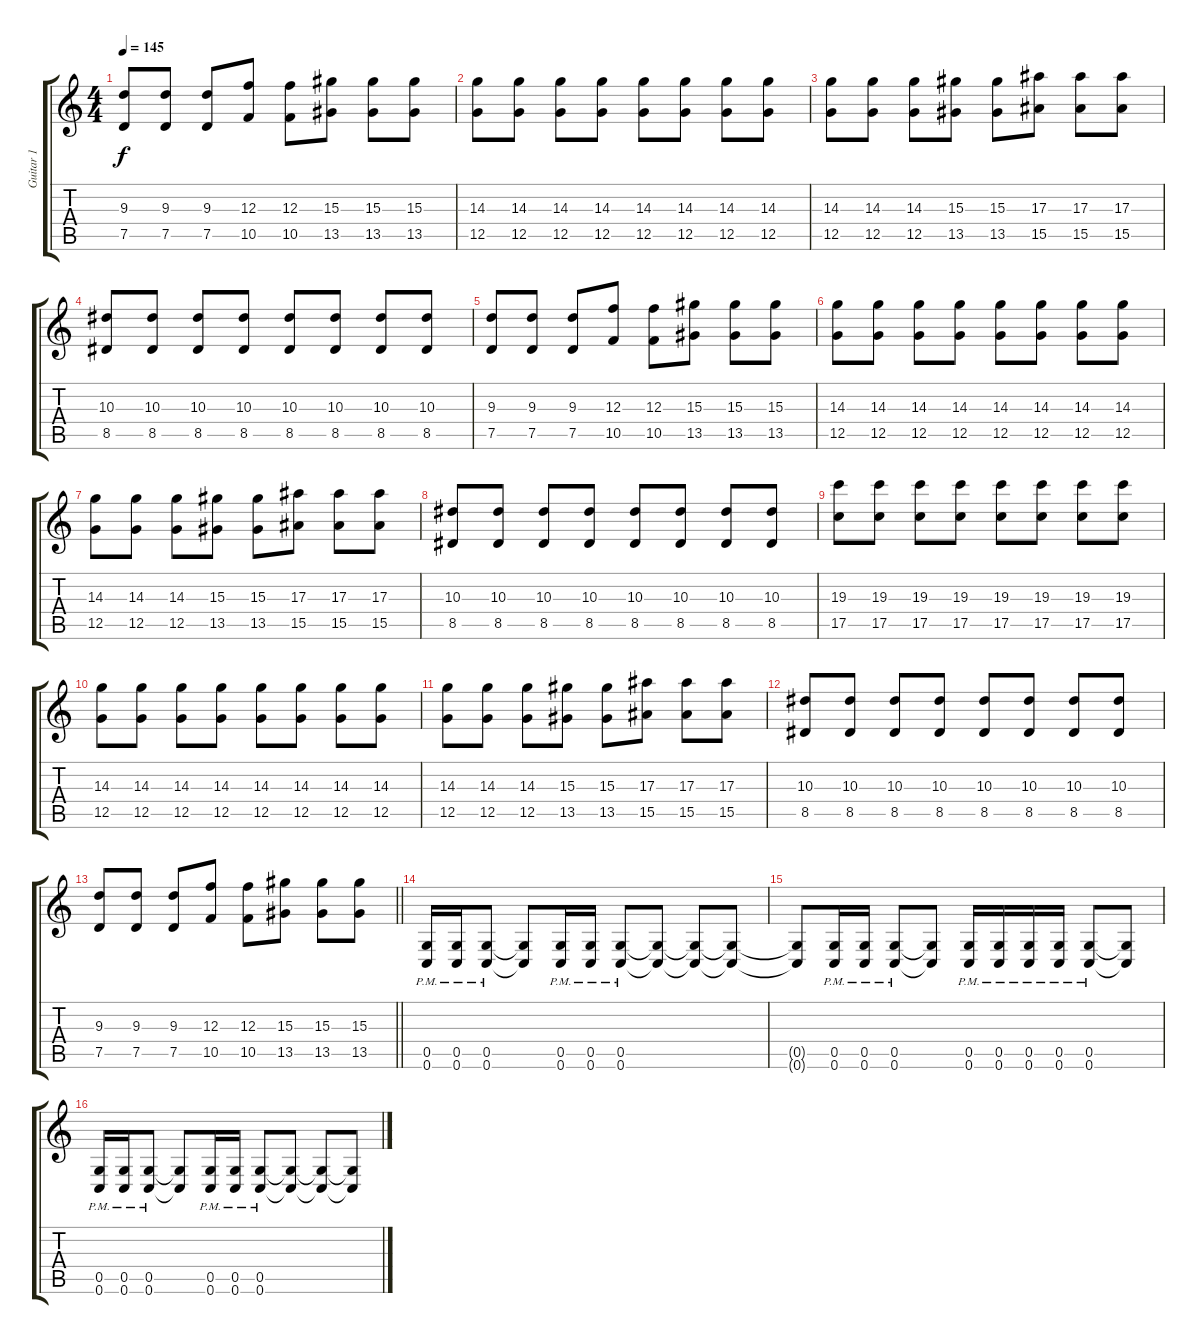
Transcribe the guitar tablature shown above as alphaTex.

\track ("Guitar 1" "Guitar 1") {instrument electricguitarjazz}
\staff {score tabs}
\tuning (D4 A3 F3 C3 G2 C2) {hide}
\ts (4 4)
\tempo 145
\clef g2
\ks c
(9.3 7.5).8{dy f} (9.3 7.5).8 (9.3 7.5).8 (12.3 10.5).8 (12.3 10.5).8 (15.3 13.5).8 (15.3 13.5).8 (15.3 13.5).8 |
(14.3 12.5).8 (14.3 12.5).8 (14.3 12.5).8 (14.3 12.5).8 (14.3 12.5).8 (14.3 12.5).8 (14.3 12.5).8 (14.3 12.5).8 |
(14.3 12.5).8 (14.3 12.5).8 (14.3 12.5).8 (15.3 13.5).8 (15.3 13.5).8 (17.3 15.5).8 (17.3 15.5).8 (17.3 15.5).8 |
(10.3 8.5).8 (10.3 8.5).8 (10.3 8.5).8 (10.3 8.5).8 (10.3 8.5).8 (10.3 8.5).8 (10.3 8.5).8 (10.3 8.5).8 |
(9.3 7.5).8 (9.3 7.5).8 (9.3 7.5).8 (12.3 10.5).8 (12.3 10.5).8 (15.3 13.5).8 (15.3 13.5).8 (15.3 13.5).8 |
(14.3 12.5).8 (14.3 12.5).8 (14.3 12.5).8 (14.3 12.5).8 (14.3 12.5).8 (14.3 12.5).8 (14.3 12.5).8 (14.3 12.5).8 |
(14.3 12.5).8 (14.3 12.5).8 (14.3 12.5).8 (15.3 13.5).8 (15.3 13.5).8 (17.3 15.5).8 (17.3 15.5).8 (17.3 15.5).8 |
(10.3 8.5).8 (10.3 8.5).8 (10.3 8.5).8 (10.3 8.5).8 (10.3 8.5).8 (10.3 8.5).8 (10.3 8.5).8 (10.3 8.5).8 |
(19.3 17.5).8 (19.3 17.5).8 (19.3 17.5).8 (19.3 17.5).8 (19.3 17.5).8 (19.3 17.5).8 (19.3 17.5).8 (19.3 17.5).8 |
(14.3 12.5).8 (14.3 12.5).8 (14.3 12.5).8 (14.3 12.5).8 (14.3 12.5).8 (14.3 12.5).8 (14.3 12.5).8 (14.3 12.5).8 |
(14.3 12.5).8 (14.3 12.5).8 (14.3 12.5).8 (15.3 13.5).8 (15.3 13.5).8 (17.3 15.5).8 (17.3 15.5).8 (17.3 15.5).8 |
(10.3 8.5).8 (10.3 8.5).8 (10.3 8.5).8 (10.3 8.5).8 (10.3 8.5).8 (10.3 8.5).8 (10.3 8.5).8 (10.3 8.5).8 |
\barLineRight lightlight
(9.3 7.5).8 (9.3 7.5).8 (9.3 7.5).8 (12.3 10.5).8 (12.3 10.5).8 (15.3 13.5).8 (15.3 13.5).8 (15.3 13.5).8 |
(0.5{pm} 0.6{pm}).16{balance 4} (0.5{pm} 0.6{pm}).16 (0.5{pm} 0.6{pm}).8 (0.5{t} 0.6{t}).8 (0.5{pm} 0.6{pm}).16 (0.5{pm} 0.6{pm}).16 (0.5{pm} 0.6{pm}).8 (0.5{t} 0.6{t}).8 (0.5{t} 0.6{t}).8 (0.5{t} 0.6{t}).8 |
(0.5{t} 0.6{t}).8 (0.5{pm} 0.6{pm}).16 (0.5{pm} 0.6{pm}).16 (0.5{pm} 0.6{pm}).8 (0.5{t} 0.6{t}).8 (0.5{pm} 0.6{pm}).16 (0.5{pm} 0.6{pm}).16 (0.5{pm} 0.6{pm}).16 (0.5{pm} 0.6{pm}).16 (0.5{pm} 0.6{pm}).8 (0.5{t} 0.6{t}).8 |
(0.5{pm} 0.6{pm}).16 (0.5{pm} 0.6{pm}).16 (0.5{pm} 0.6{pm}).8 (0.5{t} 0.6{t}).8 (0.5{pm} 0.6{pm}).16 (0.5{pm} 0.6{pm}).16 (0.5{pm} 0.6{pm}).8 (0.5{t} 0.6{t}).8 (0.5{t} 0.6{t}).8 (0.5{t} 0.6{t}).8
